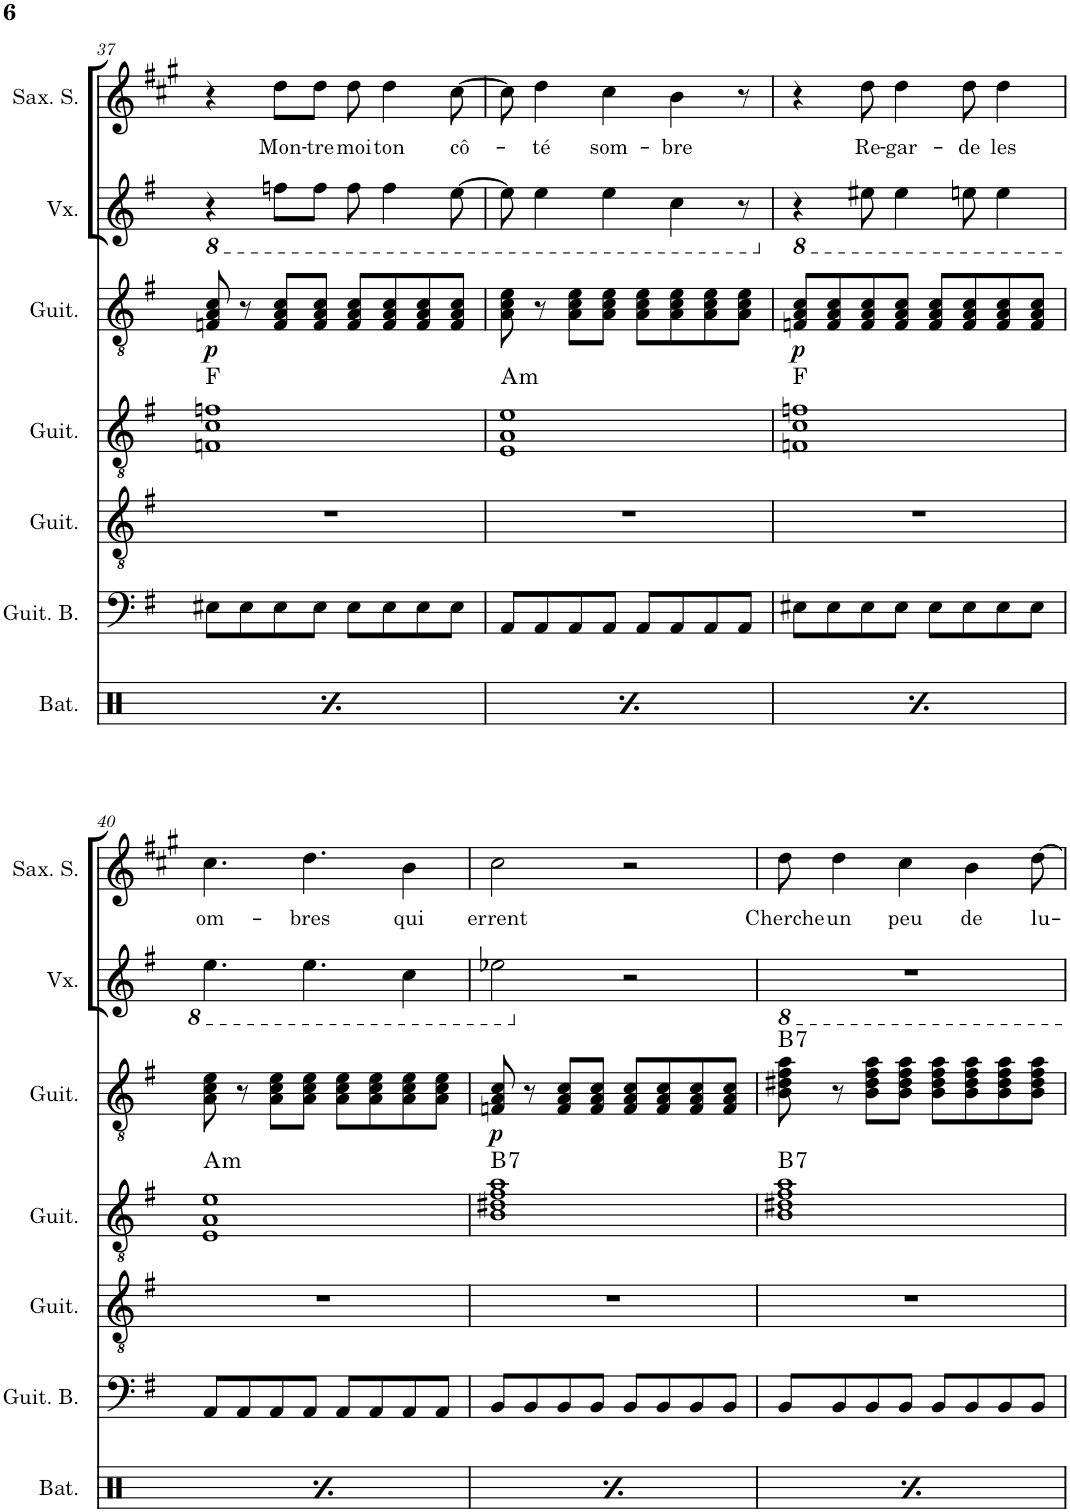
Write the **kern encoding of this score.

**kern	**kern	**kern	**kern	**kern	**dynam	**harte	**kern	**kern	**text
*part7	*part6	*part5	*part4	*part3	*part3	*part3	*part2	*part1	*part1
*staff7	*staff6	*staff5	*staff4	*staff3	*staff3	*	*staff2	*staff1	*staff1
*I"Batterie	*I"Guitare Basse	*I"Guitare Acoustique	*I"Guitare Acoustique	*I"Guitare Acoustique	*	*	*I"Voix	*I"Saxophone Soprano	*
*I'Bat.	*I'Guit. B.	*I'Guit.	*I'Guit.	*I'Guit.	*	*	*I'Vx.	*I'Sax. S.	*
!!LO:PB:g=z
*clefX	*clefF4	*clefGv2	*clefGv2	*clefGv2	*	*	*clefG2	*clefG2	*
*	*Trd7c12	*	*	*	*	*	*	*Trd1c2	*
*k[]	*k[f#]	*k[f#]	*k[f#]	*k[f#]	*	*	*k[f#]	*k[f#c#g#]	*
*M4/4	*M4/4	*M4/4	*M4/4	*M4/4	*	*	*M4/4	*M4/4	*
=37	=37	=37	=37	=37	=37	=37	=37	=37	=37
*^	*	*	*	*	*	*	*	*	*
*	*	*	*	*	*	*	*	*8ba	*	*
!	!	!	!	!	!	!LO:DY:b	!	!	!	!
4r	8Rf\	8E#X\L	1r	1Fn 1c 1fn	8Fn/ 8A/ 8c/	p	.	4r	4r	.
.	8r	8E#\	.	.	8r	.	.	.	.	.
!	!	!	!	!	!	!	!	!	!	!LO:LY:b
4Rcc/	4r	8E#\	.	.	8F/ 8A/ 8c/L	.	.	8fn\L	8dd\L	Mon-
!	!	!	!	!	!	!	!	!	!	!LO:LY:b
.	.	8E#\J	.	.	8F/ 8A/ 8c/J	.	.	8f\J	8dd\J	-tre
!	!	!	!	!	!	!	!	!	!	!LO:LY:b
4r	8Rf\	8E#\L	.	.	8F/ 8A/ 8c/L	.	.	8f\	8dd\	moi
!	!	!	!	!	!	!	!	!	!	!LO:LY:b
.	8r	8E#\	.	.	8F/ 8A/ 8c/	.	.	4f\	4dd\	ton
4Rcc/	4r	8E#\	.	.	8F/ 8A/ 8c/	.	.	.	.	.
!	!	!	!	!	!	!	!	!	!	!LO:LY:b
.	.	8E#\J	.	.	8F/ 8A/ 8c/J	.	.	[8e\	[8cc#\	cô-
=38	=38	=38	=38	=38	=38	=38	=38	=38	=38	=38
4r	8Rf\	8AA/L	1r	1E 1A 1e	8A\ 8c\ 8e\	.	.	8e\]	8cc#\]	.
!	!	!	!	!	!	!	!	!	!	!LO:LY:b
.	8r	8AA/	.	.	8r	.	.	4e\	4dd\	-té
4Rcc/	4r	8AA/	.	.	8A\ 8c\ 8e\L	.	.	.	.	.
!	!	!	!	!	!	!	!	!	!	!LO:LY:b
.	.	8AA/J	.	.	8A\ 8c\ 8e\J	.	.	4e\	4cc#\	som-
4r	8Rf\	8AA/L	.	.	8A\ 8c\ 8e\L	.	.	.	.	.
!	!	!	!	!	!	!	!	!	!	!LO:LY:b
.	8r	8AA/	.	.	8A\ 8c\ 8e\	.	.	4c\	4b\	-bre
4Rcc/	4r	8AA/	.	.	8A\ 8c\ 8e\	.	.	.	.	.
.	.	8AA/J	.	.	8A\ 8c\ 8e\J	.	.	8r	8r	.
=39	=39	=39	=39	=39	=39	=39	=39	=39	=39	=39
*	*	*	*	*	*	*	*	*X8ba	*	*
*	*	*	*	*	*	*	*	*8ba	*	*
!	!	!	!	!	!	!LO:DY:b	!	!	!	!
4r	8Rf\	8E#X\L	1r	1Fn 1c 1fn	8Fn/ 8A/ 8c/L	p	.	4r	4r	.
.	8r	8E#\	.	.	8F/ 8A/ 8c/	.	.	.	.	.
!	!	!	!	!	!	!	!	!	!	!LO:LY:b
4Rcc/	4r	8E#\	.	.	8F/ 8A/ 8c/	.	.	8e#X\	8dd\	Re-
!	!	!	!	!	!	!	!	!	!	!LO:LY:b
.	.	8E#\J	.	.	8F/ 8A/ 8c/J	.	.	4e#\	4dd\	-gar-
4r	8Rf\	8E#\L	.	.	8F/ 8A/ 8c/L	.	.	.	.	.
!	!	!	!	!	!	!	!	!	!	!LO:LY:b
.	8r	8E#\	.	.	8F/ 8A/ 8c/	.	.	8en\	8dd\	-de
!	!	!	!	!	!	!	!	!	!	!LO:LY:b
4Rcc/	4r	8E#\	.	.	8F/ 8A/ 8c/	.	.	4e\	4dd\	les
.	.	8E#\J	.	.	8F/ 8A/ 8c/J	.	.	.	.	.
!!LO:LB:g=z
=40	=40	=40	=40	=40	=40	=40	=40	=40	=40	=40
!	!	!	!	!	!	!	!	!	!	!LO:LY:b
4r	8Rf\	8AA/L	1r	1E 1A 1e	8A\ 8c\ 8e\	.	.	4.e\	4.cc#\	om-
.	8r	8AA/	.	.	8r	.	.	.	.	.
4Rcc/	4r	8AA/	.	.	8A\ 8c\ 8e\L	.	.	.	.	.
!	!	!	!	!	!	!	!	!	!	!LO:LY:b
.	.	8AA/J	.	.	8A\ 8c\ 8e\J	.	.	4.e\	4.dd\	-bres
4r	8Rf\	8AA/L	.	.	8A\ 8c\ 8e\L	.	.	.	.	.
.	8r	8AA/	.	.	8A\ 8c\ 8e\	.	.	.	.	.
!	!	!	!	!	!	!	!	!	!	!LO:LY:b
4Rcc/	4r	8AA/	.	.	8A\ 8c\ 8e\	.	.	4c\	4b\	qui
.	.	8AA/J	.	.	8A\ 8c\ 8e\J	.	.	.	.	.
=41	=41	=41	=41	=41	=41	=41	=41	=41	=41	=41
!	!	!	!	!	!	!LO:DY:b	!	!	!	!LO:LY:b
4r	8Rf\	8BB/L	1r	1B 1d#X 1f# 1a	8Fn/ 8A/ 8c/	p	.	2e-X\	2cc#\	errent
.	8r	8BB/	.	.	8r	.	.	.	.	.
4Rcc/	4r	8BB/	.	.	8F/ 8A/ 8c/L	.	.	.	.	.
.	.	8BB/J	.	.	8F/ 8A/ 8c/J	.	.	.	.	.
*	*	*	*	*	*	*	*	*X8ba	*	*
4r	8Rf\	8BB/L	.	.	8F/ 8A/ 8c/L	.	.	2r	2r	.
.	8r	8BB/	.	.	8F/ 8A/ 8c/	.	.	.	.	.
4Rcc/	4r	8BB/	.	.	8F/ 8A/ 8c/	.	.	.	.	.
.	.	8BB/J	.	.	8F/ 8A/ 8c/J	.	.	.	.	.
=42	=42	=42	=42	=42	=42	=42	=42	=42	=42	=42
!	!	!	!	!	!	!	!LO:H:kt=7	!	!	!LO:LY:b
4r	8Rf\	8BB/L	1r	1B 1d#X 1f# 1a	8B\ 8d#X\ 8f#\ 8a\	.	B:7	1r	8dd\	Cherche
!	!	!	!	!	!	!	!	!	!	!LO:LY:b
.	8r	8BB/	.	.	8r	.	.	.	4dd\	un
4Rcc/	4r	8BB/	.	.	8B\ 8d#\ 8f#\ 8a\L	.	.	.	.	.
!	!	!	!	!	!	!	!	!	!	!LO:LY:b
.	.	8BB/J	.	.	8B\ 8d#\ 8f#\ 8a\J	.	.	.	4cc#\	peu
4r	8Rf\	8BB/L	.	.	8B\ 8d#\ 8f#\ 8a\L	.	.	.	.	.
!	!	!	!	!	!	!	!	!	!	!LO:LY:b
.	8r	8BB/	.	.	8B\ 8d#\ 8f#\ 8a\	.	.	.	4b\	de
4Rcc/	4r	8BB/	.	.	8B\ 8d#\ 8f#\ 8a\	.	.	.	.	.
!	!	!	!	!	!	!	!	!	!	!LO:LY:b
.	.	8BB/J	.	.	8B\ 8d#\ 8f#\ 8a\J	.	.	.	[8dd\	lu-
*v	*v	*	*	*	*	*	*	*	*	*
=	=	=	=	=	=	=	=	=	=
*-	*-	*-	*-	*-	*-	*-	*-	*-	*-
